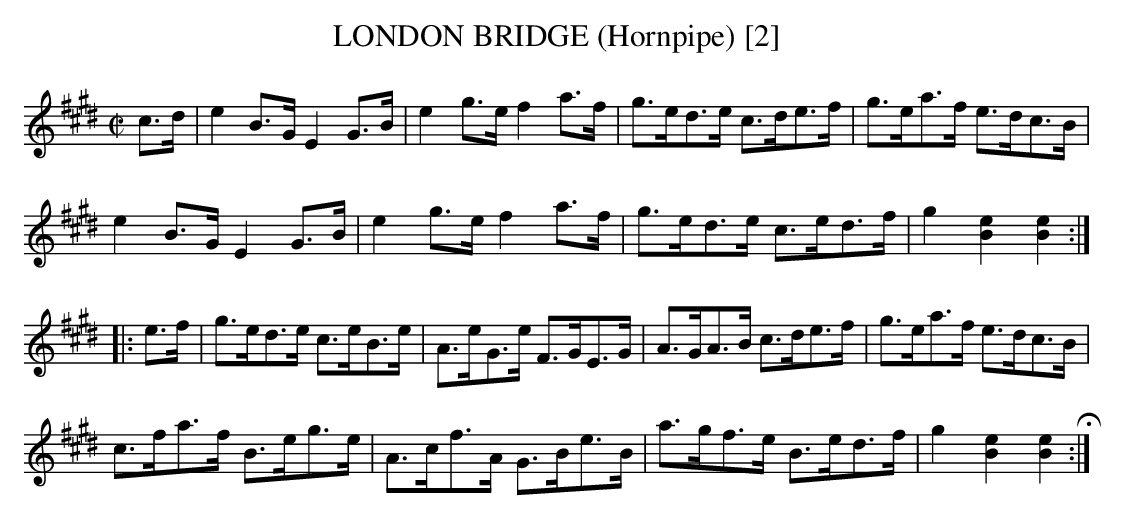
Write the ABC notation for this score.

X:1
T: LONDON BRIDGE (Hornpipe) [2]
M: C|
L: 1/8
K: E
c>d |\
e2B>G E2G>B | e2g>e f2a>f | g>ed>e c>de>f | g>ea>f e>dc>B |
e2B>G E2G>B | e2g>e f2a>f | g>ed>e c>ed>f | g2[e2B2] [e2B2] :|
|: e>f |\
g>ed>e c>eB>e | A>eG>e F>GE>G | A>GA>B c>de>f | g>ea>f e>dc>B |
c>fa>f B>eg>e | A>cf>A G>Be>B | a>gf>e B>ed>f | g2[e2B2] [e2B2] H:|
